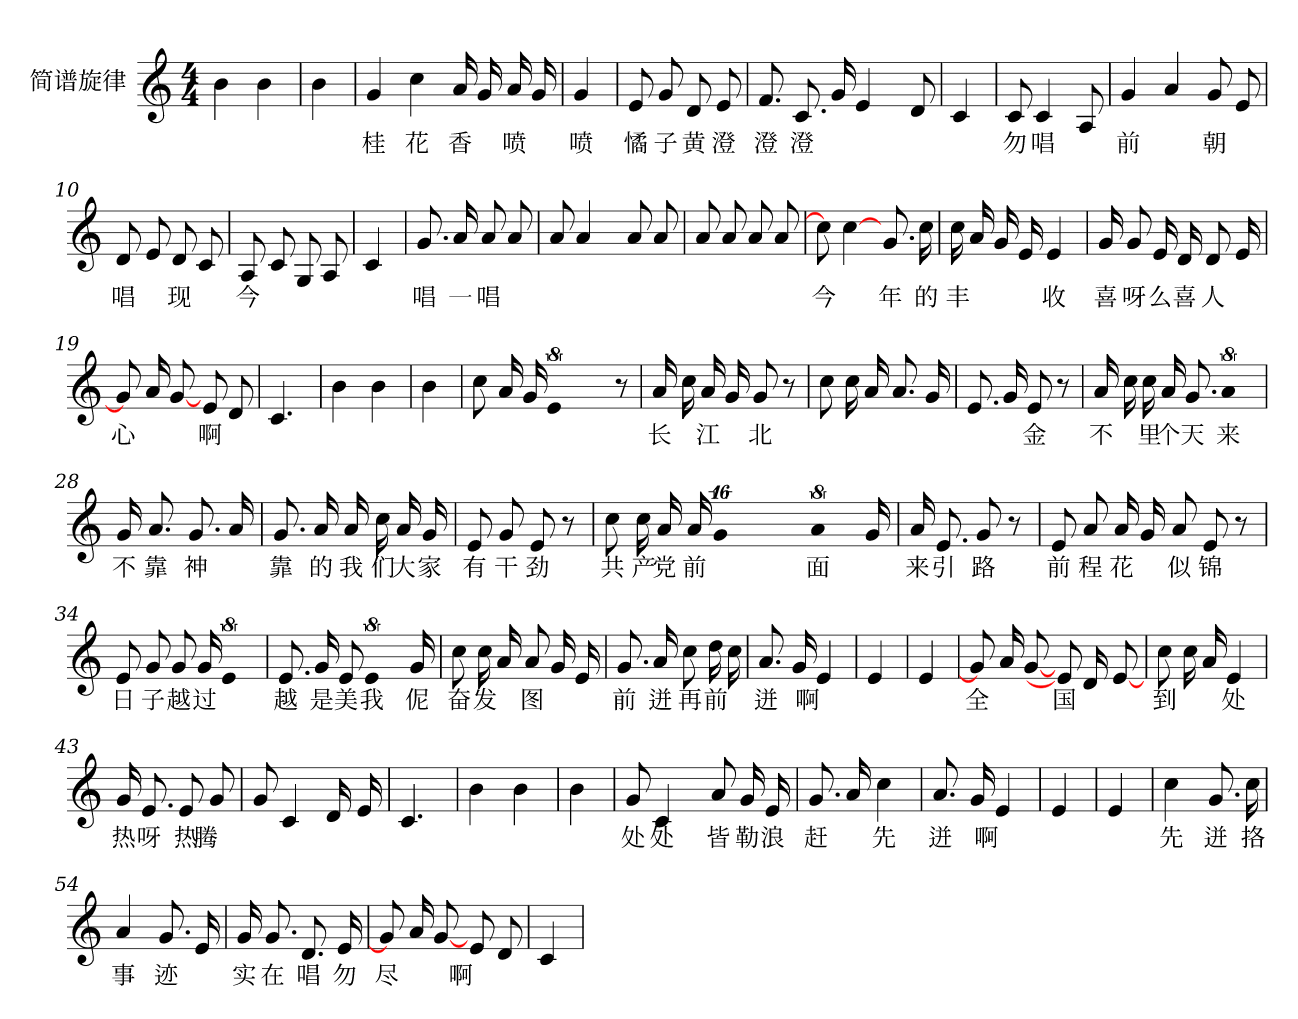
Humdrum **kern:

**kern	**text
*part1	*part1
*staff1	*staff1
*I"简谱旋律	*
*k[]	*
*M4/4	*
=1	=1
4b	.
4b	.
=2	=2
4b	.
=3	=3
4g	桂
4cc	花
16a	香
16g	.
16a	喷
16g	.
=4	=4
4g	喷
=5	=5
8e	憰
8g	子
8d	黄
8e	澄
=6	=6
8.f	澄
8.c	澄
16g	.
!LO:N:vis=4	!
4.e	.
8d	.
=7	=7
4c	.
=8	=8
8c	勿
4c	唱
8A	.
=9	=9
4g	前
4a	.
8g	朝
8e	.
=10	=10
8d	唱
8e	.
8d	现
8c	.
=11	=11
8A	今
8c	.
8G	.
8A	.
=12	=12
4c	.
=13	=13
8.g	唱
16a	一
8a	唱
8a	.
=14	=14
8a	.
!LO:N:vis=4	!
4.a	.
8a	.
8a	.
=15	=15
8a	.
8a	.
8a	.
8a	.
=16	=16
8cc]	今
[4cc	.
8.g	年
16cc	的
=17	=17
16cc	丰
16a	.
16g	.
16e	.
4e	收
=18	=18
16g	喜
8g	呀
16e	么
16d	喜
8d	人
16e	.
=19	=19
8g]	心
16a	.
!LO:N:vis=8	!
[8.g	.
8e	啊
8d	.
=20	=20
4.c	.
=21	=21
4b	.
4b	.
=22	=22
4b	.
=23	=23
8cc	.
16a	.
16g	.
!LO:N:vis=2	!
8%5e	.
8r	.
=24	=24
16a	长
16cc	.
16a	江
16g	.
8g	北
8r	.
=25	=25
8cc	.
16cc	.
16a	.
8.a	.
16g	.
=26	=26
8.e	.
16g	.
8e	金
8r	.
=27	=27
16a	不
16cc	.
16cc	里
16a	个
8.g	天
!LO:N:vis=4	!
16%5a	来
=28	=28
16g	不
8.a	靠
8.g	神
16a	.
=29	=29
8.g	靠
16a	的
16a	我
16cc	们
16a	大
16g	家
=30	=30
8e	有
8g	干
8e	劲
8r	.
=31	=31
8cc	共
16cc	产
16a	党
16a	前
!LO:N:vis=2	!
16%13g	.
!LO:N:vis=4	!
16%5a	面
16g	.
=32	=32
16a	来
8.e	引
8g	路
8r	.
=33	=33
8e	前
8a	程
16a	花
16g	.
8a	似
8e	锦
8r	.
=34	=34
8e	日
8g	子
8g	越
16g	过
!LO:N:vis=4	!
16%5e	.
=35	=35
8.e	越
16g	是
8e	美
!LO:N:vis=4	!
16%5e	我
16g	伲
=36	=36
8cc	奋
16cc	发
16a	.
8a	图
16g	.
16e	.
=37	=37
8.g	前
16a	迸
8cc	再
16dd	前
16cc	.
=38	=38
8.a	迸
16g	.
4e	啊
=39	=39
4e	.
=40	=40
4e	.
=41	=41
8g]	全
16a	.
!LO:N:vis=8	!
[8.g	.
8e]	国
16d	.
!LO:N:vis=8	!
[8.e	.
=42	=42
8cc	到
16cc	.
16a	.
4e	处
=43	=43
16g	热
8.e	呀
8e	热
8g	腾
=44	=44
8g	.
4c	.
16d	.
16e	.
=45	=45
4.c	.
=46	=46
4b	.
4b	.
=47	=47
4b	.
=48	=48
8g	处
!LO:N:vis=4	!
4.c	处
8a	皆
16g	勒
16e	浪
=49	=49
8.g	赶
16a	.
4cc	先
=50	=50
8.a	迸
16g	.
4e	啊
=51	=51
4e	.
=52	=52
4e	.
=53	=53
4cc	先
8.g	迸
16cc	挌
=54	=54
4a	事
8.g	迹
16e	.
=55	=55
16g	实
8.g	在
8.d	唱
16e	勿
=56	=56
8g]	尽
16a	.
!LO:N:vis=8	!
[8.g	.
8e	啊
8d	.
=57	=57
4c	.
=	=
*-	*-
